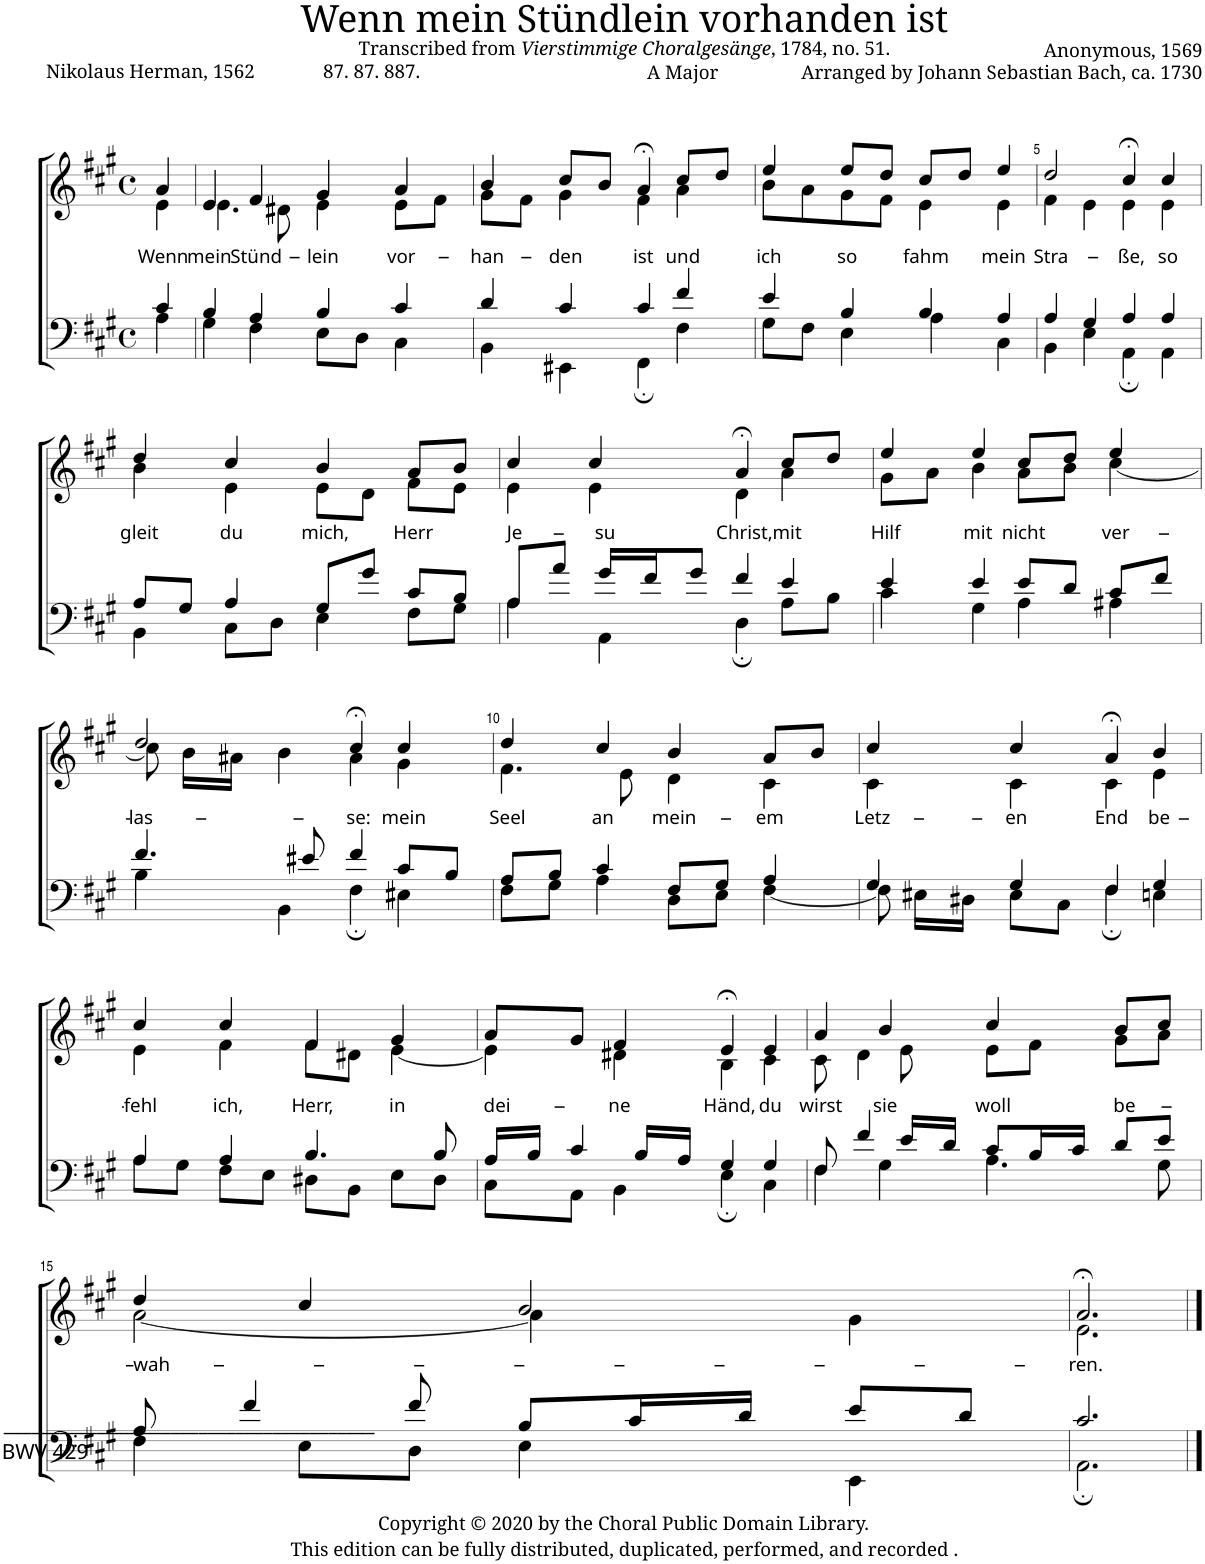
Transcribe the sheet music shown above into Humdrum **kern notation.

**kern	**kern	**text
*part2	*part1	*part1
*staff2	*staff1	*staff1
*I"Bass	*I"Soprano	*
*clefF4	*clefG2	*
*k[f#c#g#]	*k[f#c#g#]	*
*M4/4	*M4/4	*
*met(c)	*met(c)	*
=1	=1	=1
*^	*	*
!	!	!	!LO:LY:b
*	*	*^	*
4c#/	4A\	4a/	4e\	Wenn
=2	=2	=2	=2	=2
!	!	!	!	!LO:LY:b
4B/	4G#\	4e/	4.e\	mein
!	!	!	!	!LO:LY:b
4A/	4F#\	4f#/	.	Stünd-
.	.	.	8d#X\	.
!	!	!	!	!LO:LY:b
4B/	8E\L	4g#/	4e\	-lein
.	8D\J	.	.	.
!	!	!	!	!LO:LY:b
4c#/	4C#\	4a/	8e\L	vor-
.	.	.	8f#\J	.
=3	=3	=3	=3	=3
!	!	!	!	!LO:LY:b
4d/	4BB\	4b/	8g#\L	-han-
.	.	.	8f#\J	.
!	!	!	!	!LO:LY:b
4c#/	4EE#X\	8cc#/L	4g#\	-den
.	.	8b/J	.	.
!	!	!	!	!LO:LY:b
4c#/	4FF#;\	4a;</	4f#\	ist
!	!	!	!	!LO:LY:b
4f#/	4F#\	8cc#/L	4a\	und
.	.	8dd/J	.	.
=4	=4	=4	=4	=4
!	!	!	!	!LO:LY:b
4e/	8G#\L	4ee/	8b\L	ich
.	8F#\J	.	8a\	.
!	!	!	!	!LO:LY:b
4B/	4E\	8ee/L	8g#\	so
.	.	8dd/J	8f#\J	.
!	!	!	!	!LO:LY:b
4B/	4A\	8cc#/L	4e\	fahm
.	.	8dd/J	.	.
!	!	!	!	!LO:LY:b
4A/	4C#\	4ee/	4e\	mein
=5	=5	=5	=5	=5
!	!	!	!	!LO:LY:b
4A/	4BB\	2dd/	4f#\	Stra-
4G#/	4E\	.	4e\	.
!	!	!	!	!LO:LY:b
4A/	4AA;\	4cc#;</	4e\	-ße,
!	!	!	!	!LO:LY:b
4A/	4AA\	4cc#/	4e\	so
!!LO:LB:g=z	!!
=6	=6	=6	=6	=6
!	!	!	!	!LO:LY:b
8A/L	4BB\	4dd/	4b\	gleit
8G#/J	.	.	.	.
!	!	!	!	!LO:LY:b
4A/	8C#\L	4cc#/	4e\	du
.	8D\J	.	.	.
!	!	!	!	!LO:LY:b
8G#/L	4E\	4b/	8e\L	mich,
8g#/J	.	.	8d\J	.
!	!	!	!	!LO:LY:b
8c#/L	8F#\L	8a/L	8f#\L	Herr
8B/J	8G#\J	8b/J	8e\J	.
=7	=7	=7	=7	=7
!	!	!	!	!LO:LY:b
*	*	*	*^	*
8A/L	4A\	4cc#/	4e\	4ryy	Je-
8a/J	.	.	.	.	.
!	!	!	!	!	!LO:LY:b
16g#/LL	4AA\	4cc#/	2ryy	4e\	-su
16f#/J	.	.	.	.	.
8g#/J	.	.	.	.	.
!	!	!	!	!	!LO:LY:b
4f#/	4D;\	4a;</	.	4d\	Christ,
!	!	!	!	!	!LO:LY:b
4e/	8A\L	8cc#/L	4a\	4ryy	mit
.	8B\J	8dd/J	.	.	.
*	*	*v	*v	*v	*
=8	=8	=8	=8
!	!	!	!LO:LY:b
*	*	*^	*
4e/	4c#\	4ee/	8g#\L	Hilf
.	.	.	8a\J	.
!	!	!	!	!LO:LY:b
4e/	4G#\	4ee/	4b\	mit
!	!	!	!	!LO:LY:b
8e/L	4A\	8cc#/L	8a\L	nicht
8d/J	.	8dd/J	8b\J	.
!	!	!	!	!LO:LY:b
8c#/L	4A#X\	4ee/	[4cc#\	ver-
8f#/J	.	.	.	.
!!LO:LB:g=z	!!
=9	=9	=9	=9	=9
!	!	!	!	!LO:LY:b
4.f#/	4B\	2dd/	8cc#\]	-las-
.	.	.	16b\LL	.
.	.	.	16a#X\JJ	.
.	4BB\	.	4b\	.
8e#X/	.	.	.	.
!	!	!	!	!LO:LY:b
4f#/	4F#;\	4cc#;</	4a#\	-se:
!	!	!	!	!LO:LY:b
8c#/L	4E#X\	4cc#/	4g#\	mein
8B/J	.	.	.	.
=10	=10	=10	=10	=10
!	!	!	!	!LO:LY:b
8A/L	8F#\L	4dd/	4.f#\	Seel
8B/J	8G#\J	.	.	.
!	!	!	!	!LO:LY:b
4c#/	4A\	4cc#/	.	an
.	.	.	8e\	.
!	!	!	!	!LO:LY:b
8F#/L	8D\L	4b/	4d\	mein-
8G#/J	8E\J	.	.	.
!	!	!	!	!LO:LY:b
4A/	[4F#\	8a/L	4c#\	-em
.	.	8b/J	.	.
=11	=11	=11	=11	=11
!	!	!	!	!LO:LY:b
4G#/	8F#\]	4cc#/	4c#\	Letz-
.	16E#X\LL	.	.	.
.	16D#X\JJ	.	.	.
!	!	!	!	!LO:LY:b
4G#/	8E#\L	4cc#/	4c#\	-en
.	8C#\J	.	.	.
!	!	!	!	!LO:LY:b
4F#/	4F#;\	4a;</	4c#\	End
!	!	!	!	!LO:LY:b
4G#/	4En\	4b/	4e\	be-
!!LO:LB:g=z	!!
=12	=12	=12	=12	=12
!LO:TX:b:t=________________________________________	!	!	!	!
!LO:TX:b:t=BWV 429	!	!	!	!
!	!	!	!	!LO:LY:b
4A/	8A\L	4cc#/	4e\	-fehl
.	8G#\J	.	.	.
!	!	!	!	!LO:LY:b
4A/	8F#\L	4cc#/	4f#\	ich,
.	8E\J	.	.	.
!	!	!	!	!LO:LY:b
4.B/	8D#X\L	4f#/	8f#\L	Herr,
.	8BB\J	.	8d#X\J	.
!	!	!	!	!LO:LY:b
.	8E\L	4g#/	[4e\	in
8B/	8D#\J	.	.	.
=13	=13	=13	=13	=13
!	!	!	!	!LO:LY:b
16A/LL	8C#\L	8a/L	4e\]	dei-
16B/JJ	.	.	.	.
4c#/	8AA\J	8g#/J	.	.
!	!	!	!	!LO:LY:b
.	4BB\	4f#/	4d#X\	-ne
16B/LL	.	.	.	.
16A/JJ	.	.	.	.
!	!	!	!	!LO:LY:b
4G#/	4E;\	4e;</	4B\	Händ,
!	!	!	!	!LO:LY:b
4G#/	4C#\	4e/	4c#\	du
=14	=14	=14	=14	=14
!	!	!	!	!LO:LY:b
8F#/	4F#\	4a/	8c#\	wirst
4f#/	.	.	4d\	.
!	!	!	!	!LO:LY:b
.	4G#\	4b/	.	sie
16e/LL	.	.	8e\	.
16d/JJ	.	.	.	.
!	!	!	!	!LO:LY:b
8c#/L	4.A\	4cc#/	8e\L	woll
16B/L	.	.	8f#\J	.
16c#/JJ	.	.	.	.
!	!	!	!	!LO:LY:b
8d/L	.	8b/L	8g#\L	be-
8e/J	8G#\	8cc#/J	8a\J	.
!!LO:LB:g=z	!!
=15	=15	=15	=15	=15
!	!	!	!	!LO:LY:b
8A/	4F#\	4dd/	[2a\	-wah-
4f#/	.	.	.	.
.	8E\L	4cc#/	.	.
8f#/	8D\J	.	.	.
8B/L	4E\	2b/	4a\]	.
16c#/L	.	.	.	.
16d/JJ	.	.	.	.
8e/L	4EE\	.	4g#\	.
8d/J	.	.	.	.
=16	=16	=16	=16	=16
!	!	!	!	!LO:LY:b
2.c#/	2.AA;\	2.a;</	2.e\	-ren.
*v	*v	*	*	*
*	*v	*v	*
==	==	==
*-	*-	*-
